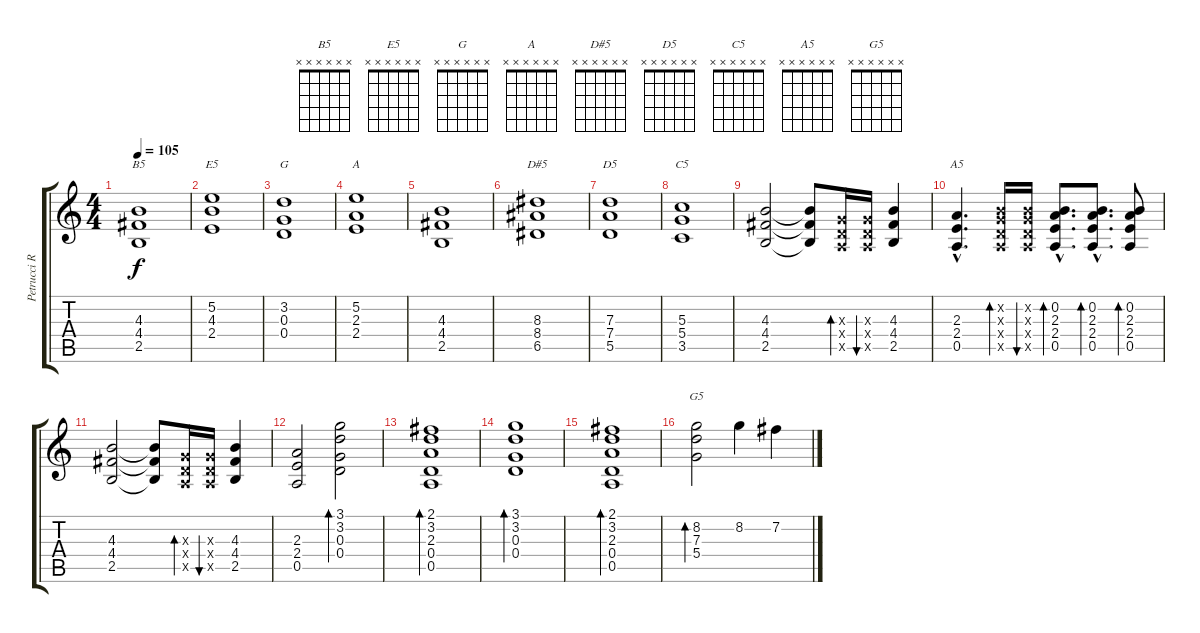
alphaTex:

\track ("Petrucci Rhythm" "Petrucci R") {instrument acousticguitarsteel}
\staff {score tabs}
\tuning (E4 B3 G3 D3 A2 E2) {hide}
\chord ("B5" x x x x x x) {firstfret 0}
\chord ("E5" x x x x x x) {firstfret 0}
\chord ("G" x x x x x x) {firstfret 0}
\chord ("A" x x x x x x) {firstfret 0}
\chord ("D#5" x x x x x x) {firstfret 0}
\chord ("D5" x x x x x x) {firstfret 0}
\chord ("C5" x x x x x x) {firstfret 0}
\chord ("A5" x x x x x x) {firstfret 0}
\chord ("G5" x x x x x x) {firstfret 0}
\ts (4 4)
\tempo 105
\clef g2
\ks c
(4.3 4.4 2.5).1{ch "B5" dy f volume 13 instrument distortionguitar} |
(5.2 4.3 2.4).1{ch "E5"} |
(3.2 0.3 0.4).1{ch "G"} |
(5.2 2.3 2.4).1{ch "A"} |
(4.3 4.4 2.5).1 |
(8.3 8.4 6.5).1{ch "D#5"} |
(7.3 7.4 5.5).1{ch "D5"} |
(5.3 5.4 3.5).1{ch "C5"} |
(4.3 4.4 2.5).2 (4.3{t} 4.4{t} 2.5{t}).8 (0.3{x} 0.4{x} 0.5{x}).16{bd 120} (0.3{x} 0.4{x} 0.5{x}).16{bu 120} (4.3 4.4 2.5).4 |
(2.3{hac} 2.4{hac} 0.5{hac}).4{d ch "A5"} (0.2{x} 0.3{x} 0.4{x} 0.5{x}).16{bd 240} (0.2{x} 0.3{x} 0.4{x} 0.5{x}).16{bu 240} (0.2{hac} 2.3{hac} 2.4{hac} 0.5{hac}).8{d bd 120} (0.2{hac} 2.3{hac} 2.4{hac} 0.5{hac}).8{d bd 60} (0.2 2.3 2.4 0.5).8{bd 60} |
(4.3 4.4 2.5).2 (4.3{t} 4.4{t} 2.5{t}).8 (0.3{x} 0.4{x} 0.5{x}).16{bd 120} (0.3{x} 0.4{x} 0.5{x}).16{bu 120} (4.3 4.4 2.5).4 |
(2.3 2.4 0.5).2 (3.1 3.2 0.3 0.4).2{bd 120} |
(2.1 3.2 2.3 0.4 0.5).1{bd 60} |
(3.1 3.2 0.3 0.4).1{bd 60} |
(2.1 3.2 2.3 0.4 0.5).1{bd 60} |
(8.2 7.3 5.4).2{bd 120 ch "G5"} 8.2.4 7.2.4
